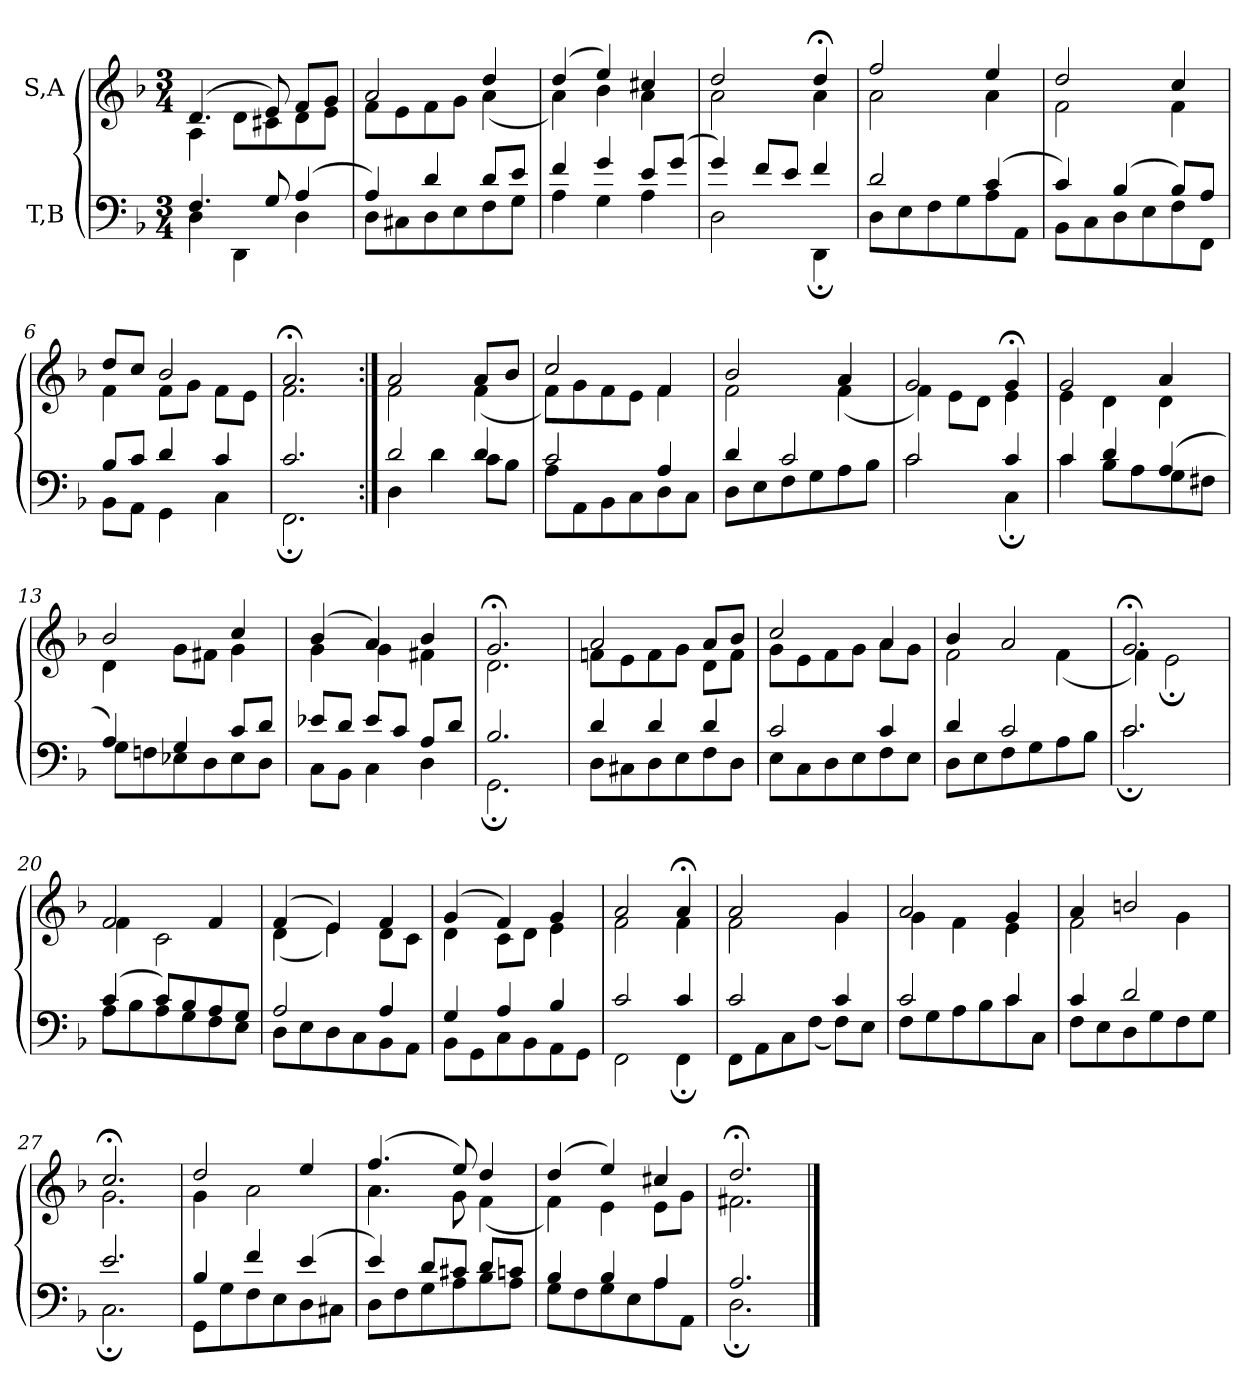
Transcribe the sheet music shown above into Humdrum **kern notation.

**kern	**kern
*part2	*part1
*staff2	*staff1
*I"T,B	*I"S,A
*clefF4	*clefG2
*k[b-]	*k[b-]
*M3/4	*M3/4
=	=
*^	*^
4.F	4D	(>4.d	4A
.	4DD	.	8dL
8G	.	8e)	8c#X
(>4A	4D	8fL	8d
.	.	8gJ	8eJ
=1	=1	=1	=1
4A)	8DL	2a	8fL
.	8C#X	.	8e
4d	8D	.	8f
.	8E	.	8gJ
8dL	8F	4dd	(<4a
8eJ	8GJ	.	.
=2	=2	=2	=2
4f	4A	(>4dd	4a)
4g	4G	4ee)	4b-
8eL	4A	4cc#X	4a
(>8gJ	.	.	.
=3	=3	=3	=3
4g)	2D	2dd	2a
8fL	.	.	.
8eJ	.	.	.
4f	4DD;	4dd;<	4a
=4	=4	=4	=4
2d	8DL	2ff	2a
.	8E	.	.
.	8F	.	.
.	8G	.	.
(>4c	8A	4ee	4a
.	8AAJ	.	.
=5	=5	=5	=5
4c)	8BB-L	2dd	2f
.	8C	.	.
(>4B-	8D	.	.
.	8E	.	.
8B-L)	8F	4cc	4f
8AJ	8FFJ	.	.
=6	=6	=6	=6
8B-L	8BB-L	8ddL	4f
8cJ	8AAJ	8ccJ	.
4d	4GG	2b-	8fL
.	.	.	8gJ
4c	4C	.	8fL
.	.	.	8eJ
=7	=7	=7	=7
2.c	2.FF;	2.a;<	2.f
=8:|!	=8:|!	=8:|!	=8:|!
2d	4D	2a	2f
.	4d	.	.
4d	8cL	8aL	(<4f
.	8B-J	8b-J	.
=9	=9	=9	=9
2c	8AL	2cc	8fL)
.	8AA	.	8g
.	8BB-	.	8f
.	8C	.	8eJ
4A	8D	4f	4f
.	8CJ	.	.
=10	=10	=10	=10
4d	8DL	2b-	2f
.	8E	.	.
2c	8F	.	.
.	8G	.	.
.	8A	4a	(<4f
.	8B-J	.	.
=11	=11	=11	=11
2c	2c	2g	4f)
.	.	.	8eL
.	.	.	8dJ
4c	4C;	4g;<	4e
=12	=12	=12	=12
4c	4c	2g	4e
4d	8B-L	.	4d
.	8A	.	.
(>4A	8G	4a	4d
.	8F#XJ	.	.
=13	=13	=13	=13
4A)	8GL	2b-	4d
.	8Fn	.	.
4G	8E-X	.	8gL
.	8D	.	8f#XJ
8cL	8E-	4cc	4g
8dJ	8DJ	.	.
=14	=14	=14	=14
8e-XL	8CL	(>4b-	4g
8dJ	8BB-J	.	.
8e-L	4C	4a)	4g
8cJ	.	.	.
8AL	4D	4b-	4f#X
8dJ	.	.	.
=15	=15	=15	=15
2.B-	2.GG;	2.g;<	2.d
=16	=16	=16	=16
4d	8DL	2a	8fnL
.	8C#X	.	8e
4d	8D	.	8f
.	8E	.	8gJ
4d	8F	8aL	8dL
.	8DJ	8b-J	8fJ
=17	=17	=17	=17
2c	8EL	2cc	8gL
.	8C	.	8e
.	8D	.	8f
.	8E	.	8gJ
4c	8F	4a	8aL
.	8EJ	.	8gJ
=18	=18	=18	=18
4d	8DL	4b-	2f
.	8E	.	.
2c	8F	2a	.
.	8G	.	.
.	8A	.	(<4f
.	8B-J	.	.
=19	=19	=19	=19
2.c	2.c;	2.g;<	4f)
.	.	.	2e;
=20	=20	=20	=20
(>4c	8AL	2f	4f
.	8B-	.	.
8cL)	8A	.	2c
8B-	8G	.	.
8A	8F	4f	.
8GJ	8EJ	.	.
=21	=21	=21	=21
2A	8DL	(>4f	(<4d
.	8E	.	.
.	8D	4e)	4e)
.	8C	.	.
4A	8BB-	4f	8dL
.	8AAJ	.	8cJ
=22	=22	=22	=22
4G	8BB-L	(>4g	4d
.	8GG	.	.
4A	8C	4f)	8cL
.	8BB-	.	8dJ
4B-	8AA	4g	4e
.	8GGJ	.	.
=23	=23	=23	=23
2c	2FF	2a	2f
4c	4FF;	4a;<	4f
=24	=24	=24	=24
2c	8FFL	2a	2f
.	8AA	.	.
.	8C	.	.
.	(<8FJ	.	.
4c	8FL)	4g	4g
.	8EJ	.	.
=25	=25	=25	=25
2c	8FL	2a	4g
.	8G	.	.
.	8A	.	4f
.	8B-	.	.
4c	8c	4g	4e
.	8CJ	.	.
=26	=26	=26	=26
4c	8FL	4a	2f
.	8E	.	.
2d	8D	2bn	.
.	8G	.	.
.	8F	.	4g
.	8GJ	.	.
=27	=27	=27	=27
2.e	2.C;	2.cc;<	2.g
=28	=28	=28	=28
4B-	8GGL	2dd	4g
.	8G	.	.
4f	8F	.	2a
.	8E	.	.
(>4e	8D	4ee	.
.	8C#XJ	.	.
=29	=29	=29	=29
4e)	8DL	(>4.ff	4.a
.	8F	.	.
8dL	8G	.	.
8c#XJ	8A	8ee)	8g
8dL	8B-	4dd	(<4f
8cnJ	8AJ	.	.
=30	=30	=30	=30
4B-	8GL	(>4dd	4f)
.	8F	.	.
4B-	8G	4ee)	4e
.	8E	.	.
4A	8A	4cc#X	8eL
.	8AAJ	.	8gJ
=31	=31	=31	=31
2.A	2.D;	2.dd;<	2.f#X
*v	*v	*	*
*	*v	*v
==	==
*-	*-
